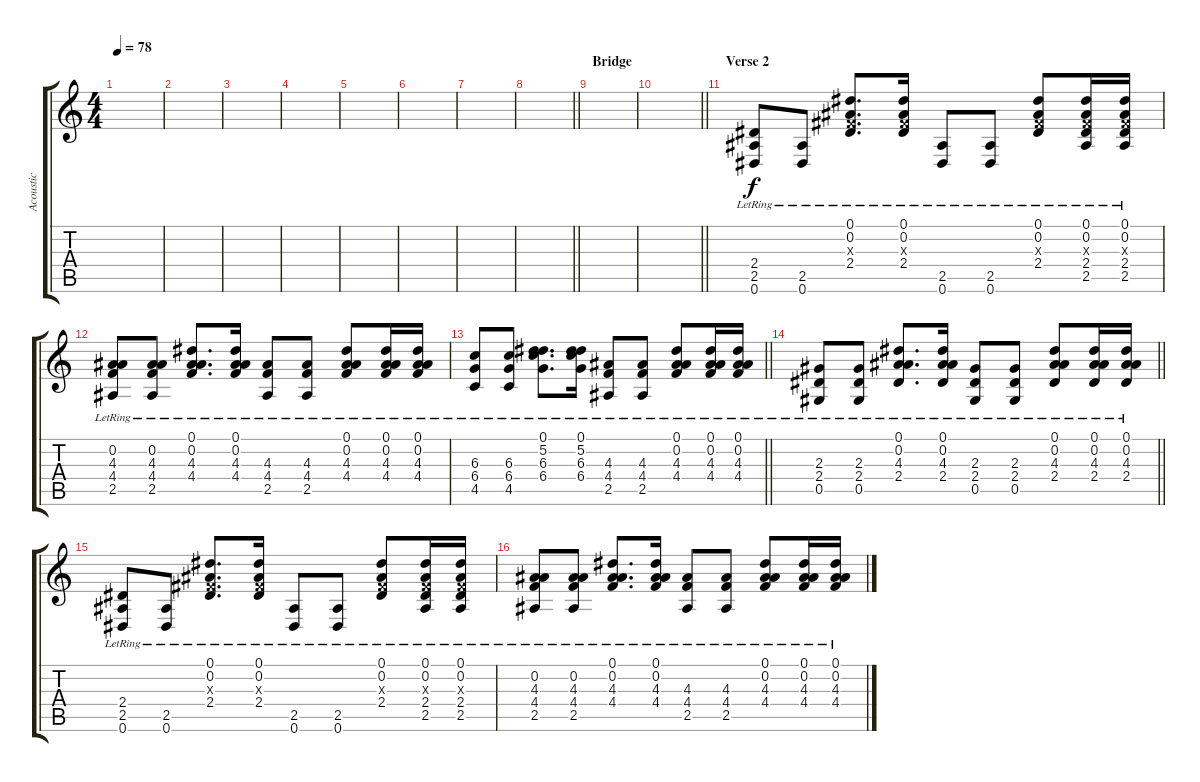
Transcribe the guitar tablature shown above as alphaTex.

\track ("Acoustic" "Acoustic") {instrument acousticguitarsteel}
\staff {score tabs}
\tuning (Eb4 Bb3 Gb3 Db3 Ab2 Eb2) {hide}
\ts (4 4)
\tempo 78
\clef g2
\ks c
|
|
|
|
|
|
|
\barLineRight lightlight
|
\section ("" "Bridge")
|
\barLineRight lightlight
|
\section ("" "Verse 2")
(2.4{lr} 2.5{lr} 0.6{lr}).8 (2.5{lr} 0.6{lr}).8 (0.1{lr} 0.2{lr} 0.3{x} 2.4{lr}).8{d} (0.1{lr} 0.2{lr} 0.3{x} 2.4{lr}).16 (2.5{lr} 0.6{lr}).8 (2.5{lr} 0.6{lr}).8 (0.1{lr} 0.2{lr} 0.3{x} 2.4{lr}).8 (0.1{lr} 0.2{lr} 0.3{x} 2.4{lr} 2.5{lr}).16 (0.1{lr} 0.2{lr} 0.3{x} 2.4{lr} 2.5{lr}).16 |
(0.2 4.3 4.4{lr} 2.5{lr}).8 (0.2 4.3 4.4 2.5{lr}).8 (0.1{lr} 0.2{lr} 4.3 4.4{lr}).8{d} (0.1{lr} 0.2{lr} 4.3 4.4{lr}).16 (4.3 4.4 2.5{lr}).8 (4.3 4.4 2.5{lr}).8 (0.1{lr} 0.2{lr} 4.3 4.4{lr}).8 (0.1{lr} 0.2{lr} 4.3 4.4{lr}).16 (0.1{lr} 0.2{lr} 4.3 4.4{lr}).16 |
\barLineRight lightlight
(6.3 6.4{lr} 4.5{lr}).8 (6.3 6.4 4.5{lr}).8 (0.1{lr} 5.2{lr} 6.3 6.4{lr}).8{d} (0.1{lr} 5.2{lr} 6.3 6.4{lr}).16 (4.3 4.4 2.5{lr}).8 (4.3 4.4 2.5{lr}).8 (0.1{lr} 0.2{lr} 4.3 4.4{lr}).8 (0.1{lr} 0.2{lr} 4.3 4.4{lr}).16 (0.1{lr} 0.2{lr} 4.3 4.4{lr}).16 |
\barLineRight lightlight
(2.3 2.4{lr} 0.5{lr}).8 (2.3 2.4 0.5{lr}).8 (0.1{lr} 0.2{lr} 4.3 2.4{lr}).8{d} (0.1{lr} 0.2{lr} 4.3 2.4{lr}).16 (2.3 2.4 0.5{lr}).8 (2.3 2.4 0.5{lr}).8 (0.1{lr} 0.2{lr} 4.3 2.4{lr}).8 (0.1{lr} 0.2{lr} 4.3 2.4{lr}).16 (0.1{lr} 0.2{lr} 4.3 2.4{lr}).16 |
(2.4{lr} 2.5{lr} 0.6{lr}).8 (2.5{lr} 0.6{lr}).8 (0.1{lr} 0.2{lr} 0.3{x} 2.4{lr}).8{d} (0.1{lr} 0.2{lr} 0.3{x} 2.4{lr}).16 (2.5{lr} 0.6{lr}).8 (2.5{lr} 0.6{lr}).8 (0.1{lr} 0.2{lr} 0.3{x} 2.4{lr}).8 (0.1{lr} 0.2{lr} 0.3{x} 2.4{lr} 2.5{lr}).16 (0.1{lr} 0.2{lr} 0.3{x} 2.4{lr} 2.5{lr}).16 |
(0.2 4.3 4.4{lr} 2.5{lr}).8 (0.2 4.3 4.4 2.5{lr}).8 (0.1{lr} 0.2{lr} 4.3 4.4{lr}).8{d} (0.1{lr} 0.2{lr} 4.3 4.4{lr}).16 (4.3 4.4 2.5{lr}).8 (4.3 4.4 2.5{lr}).8 (0.1{lr} 0.2{lr} 4.3 4.4{lr}).8 (0.1{lr} 0.2{lr} 4.3 4.4{lr}).16 (0.1{lr} 0.2{lr} 4.3 4.4{lr}).16
